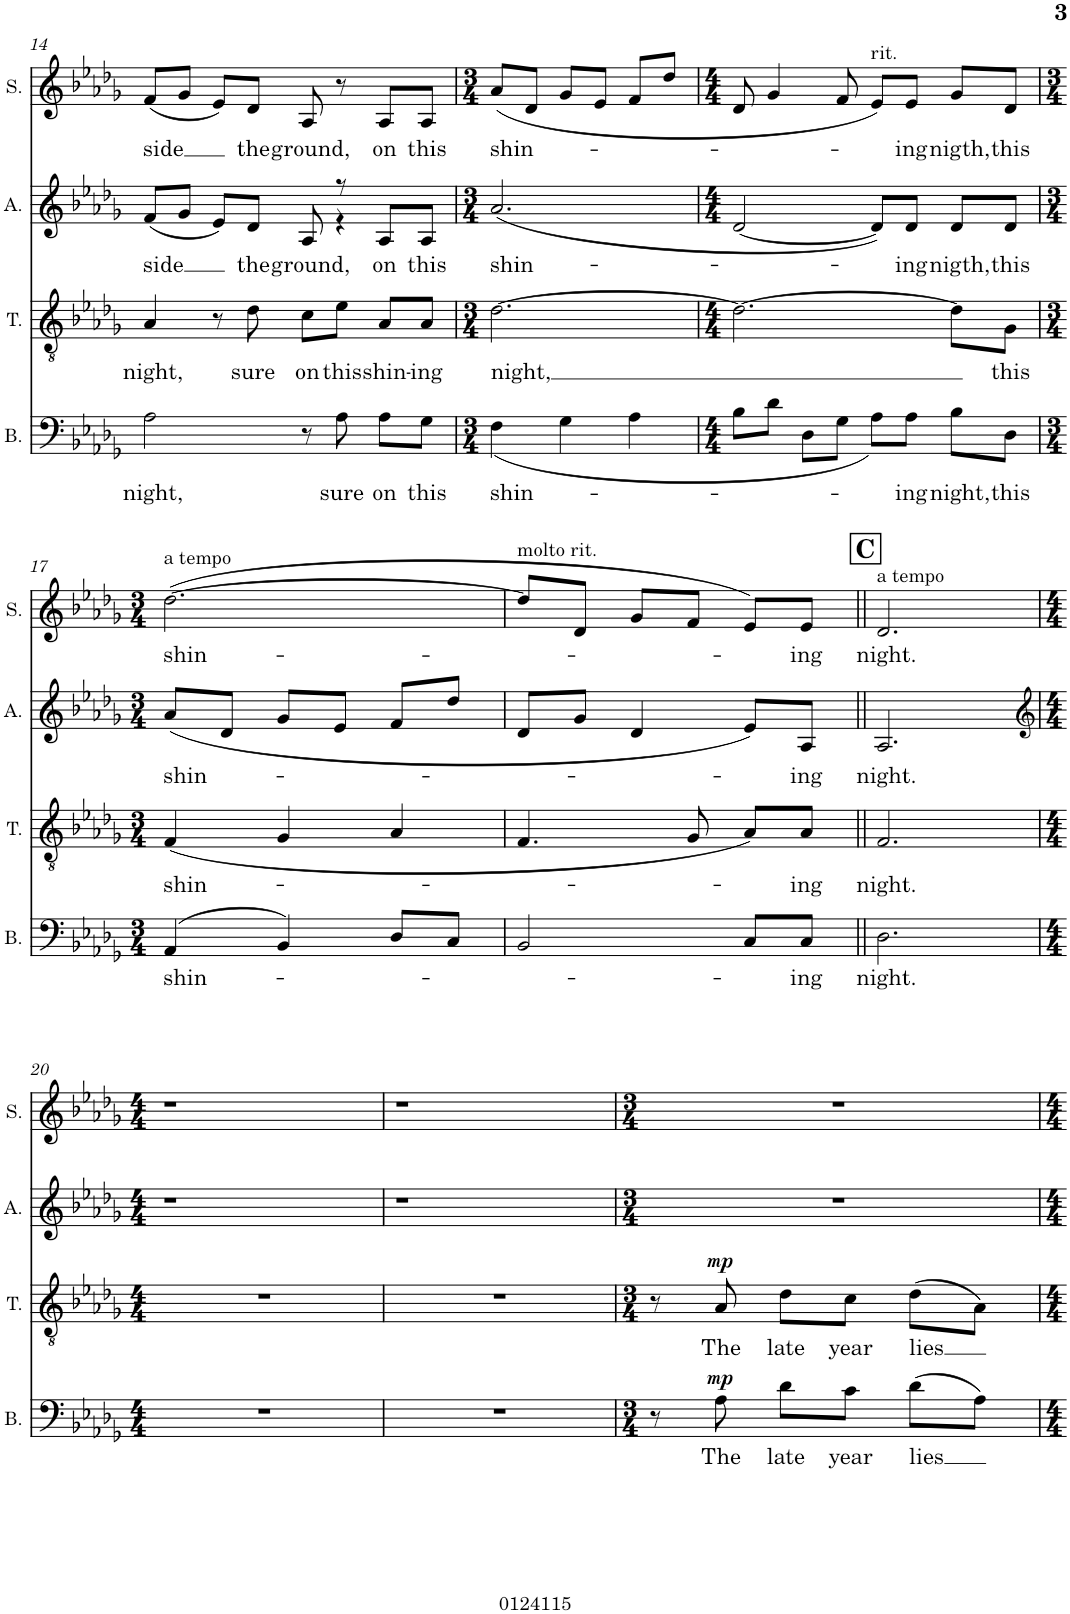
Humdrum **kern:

**kern	**text	**dynam	**kern	**text	**dynam	**kern	**text	**kern	**text
*part4	*part4	*part4	*part3	*part3	*part3	*part2	*part2	*part1	*part1
*staff4	*staff4	*staff4	*staff3	*staff3	*staff3	*staff2	*staff2	*staff1	*staff1
*I"Basso	*	*	*I"Tenore	*	*	*I"Contralto	*	*I"Soprano	*
*I'B.	*	*	*I'T.	*	*	*	*	*I'S.	*
!!LO:PB:g=z
*clefF4	*	*	*clefGv2	*	*	*clefG2	*	*clefG2	*
*k[b-e-a-d-g-]	*	*	*k[b-e-a-d-g-]	*	*	*k[b-e-a-d-g-]	*	*k[b-e-a-d-g-]	*
*M4/4	*	*	*M4/4	*	*	*M4/4	*	*M4/4	*
=14	=14	=14	=14	=14	=14	=14	=14	=14	=14
!	!LO:LY:b	!	!	!LO:LY:b	!	!	!LO:LY:b	!	!LO:LY:b
*	*	*	*	*	*	*^	*	*	*
2A-\	night,	.	4A-/	night,	.	(8f/L	8ryy	side	(8f/L	side
*	*	*	*	*	*	*v	*v	*	*	*
.	.	.	.	.	.	8g-/J	.	8g-/J	.
.	.	.	8r	.	.	8e-/L)	.	8e-/L)	.
!	!	!	!	!LO:LY:b	!	!	!LO:LY:b	!	!LO:LY:b
.	.	.	8d-\	sure	.	8d-/J	the	8d-/J	the
!	!	!	!	!LO:LY:b	!	!	!LO:LY:b	!	!LO:LY:b
8r	.	.	8c\L	on	.	8A-/	ground,	8A-/	ground,
!	!LO:LY:b	!	!	!LO:LY:b	!	!	!	!	!
*	*	*	*	*	*	*^	*	*	*
8A-\	sure	.	8e-\J	this	.	8r	4r	.	8r	.
!	!LO:LY:b	!	!	!LO:LY:b	!	!	!	!LO:LY:b	!	!LO:LY:b
8A-\L	on	.	8A-/L	shin-	.	8A-/L	.	on	8A-/L	on
!	!LO:LY:b	!	!	!LO:LY:b	!	!	!	!LO:LY:b	!	!LO:LY:b
8G-\J	this	.	8A-/J	-ing	.	8A-/J	8ryy	this	8A-/J	this
*	*	*	*	*	*	*v	*v	*	*	*
=15	=15	=15	=15	=15	=15	=15	=15	=15	=15
*M3/4	*	*	*M3/4	*	*	*M3/4	*	*M3/4	*
*	*	*	*	*	*	*^	*	*	*
!	!LO:LY:b	!	!	!LO:LY:b	!	!	!	!LO:LY:b	!	!LO:LY:b
*	*	*	*	*	*	*v	*v	*	*	*
(<4F\	shin-	.	[2.d-\	night,	.	(2.a-/	shin-	(8a-/L	shin-
.	.	.	.	.	.	.	.	8d-/J	.
4G-\	.	.	.	.	.	.	.	8g-/L	.
.	.	.	.	.	.	.	.	8e-/J	.
4A-\	.	.	.	.	.	.	.	8f/L	.
.	.	.	.	.	.	.	.	8dd-/J	.
=16	=16	=16	=16	=16	=16	=16	=16	=16	=16
*M4/4	*	*	*M4/4	*	*	*M4/4	*	*M4/4	*
8B-\L	.	.	2.d-\_	.	.	[2d-/	.	8d-/	.
8d-\J	.	.	.	.	.	.	.	4g-/	.
8D-\L	.	.	.	.	.	.	.	.	.
8G-\J	.	.	.	.	.	.	.	8f/	.
!	!	!	!	!	!	!	!	!LO:TX:a:t=rit.	!
8A-\L)	.	.	.	.	.	8d-/L])	.	8e-/L)	.
!	!LO:LY:b	!	!	!	!	!	!LO:LY:b	!	!LO:LY:b
8A-\J	-ing	.	.	.	.	8d-/J	-ing	8e-/J	-ing
!	!LO:LY:b	!	!	!	!	!	!LO:LY:b	!	!LO:LY:b
8B-\L	night,	.	8d-\L]	.	.	8d-/L	nigth,	8g-/L	nigth,
!	!LO:LY:b	!	!	!LO:LY:b	!	!	!LO:LY:b	!	!LO:LY:b
8D-\J	this	.	8G-\J	this	.	8d-/J	this	8d-/J	this
!!LO:LB:g=z
=17	=17	=17	=17	=17	=17	=17	=17	=17	=17
*M3/4	*	*	*M3/4	*	*	*M3/4	*	*M3/4	*
!	!	!	!	!	!	!	!	!LO:TX:a:t=a tempo	!
!	!LO:LY:b	!	!	!LO:LY:b	!	!	!LO:LY:b	!	!LO:LY:b
(>4AA-/	shin-	.	(4F/	shin-	.	(8a-/L	shin-	([2.dd-\	shin-
.	.	.	.	.	.	8d-/J	.	.	.
4BB-/)	.	.	4G-/	.	.	8g-/L	.	.	.
.	.	.	.	.	.	8e-/J	.	.	.
8D-/L	.	.	4A-/	.	.	8f/L	.	.	.
8C/J	.	.	.	.	.	8dd-/J	.	.	.
=18	=18	=18	=18	=18	=18	=18	=18	=18	=18
!	!	!	!	!	!	!	!	!LO:TX:a:t=molto rit.	!
2BB-/	.	.	4.F/	.	.	8d-/L	.	8dd-/L]	.
.	.	.	.	.	.	8g-/J	.	8d-/J	.
.	.	.	.	.	.	4d-/	.	8g-/L	.
.	.	.	8G-/	.	.	.	.	8f/J	.
8C/L	.	.	8A-/L)	.	.	8e-/L)	.	8e-/L)	.
!	!LO:LY:b	!	!	!LO:LY:b	!	!	!LO:LY:b	!	!LO:LY:b
8C/J	-ing	.	8A-/J	-ing	.	8A-/J	-ing	8e-/J	-ing
!!LO:REH:place=s1:a:B:cj:fs=14:t=C
=19||	=19||	=19||	=19||	=19||	=19||	=19||	=19||	=19||	=19||
!	!	!	!	!	!	!	!	!LO:TX:a:t=a tempo	!
!	!LO:LY:b	!	!	!LO:LY:b	!	!	!LO:LY:b	!	!LO:LY:b
2.D-\	night.	.	2.F/	night.	.	2.A-/	night.	2.d-/	night.
!!LO:LB:g=z
=20	=20	=20	=20	=20	=20	=20	=20	=20	=20
*	*	*	*	*	*	*clefG2	*	*	*
*M4/4	*	*	*M4/4	*	*	*M4/4	*	*M4/4	*
1r	.	.	1r	.	.	1r	.	1r	.
=21	=21	=21	=21	=21	=21	=21	=21	=21	=21
1r	.	.	1r	.	.	1r	.	1r	.
=22	=22	=22	=22	=22	=22	=22	=22	=22	=22
*M3/4	*	*	*M3/4	*	*	*M3/4	*	*M3/4	*
8r	.	.	8r	.	.	2.r	.	2.r	.
!	!LO:LY:b	!LO:DY:a	!	!LO:LY:b	!LO:DY:a	!	!	!	!
8A-\	The	mp	8A-/	The	mp	.	.	.	.
!	!LO:LY:b	!	!	!LO:LY:b	!	!	!	!	!
8d-\L	late	.	8d-\L	late	.	.	.	.	.
!	!LO:LY:b	!	!	!LO:LY:b	!	!	!	!	!
8c\J	year	.	8c\J	year	.	.	.	.	.
!	!LO:LY:b	!	!	!LO:LY:b	!	!	!	!	!
(8d-\L	lies	.	(8d-\L	lies	.	.	.	.	.
8A-\J)	.	.	8A-\J)	.	.	.	.	.	.
=	=	=	=	=	=	=	=	=	=
*-	*-	*-	*-	*-	*-	*-	*-	*-	*-
